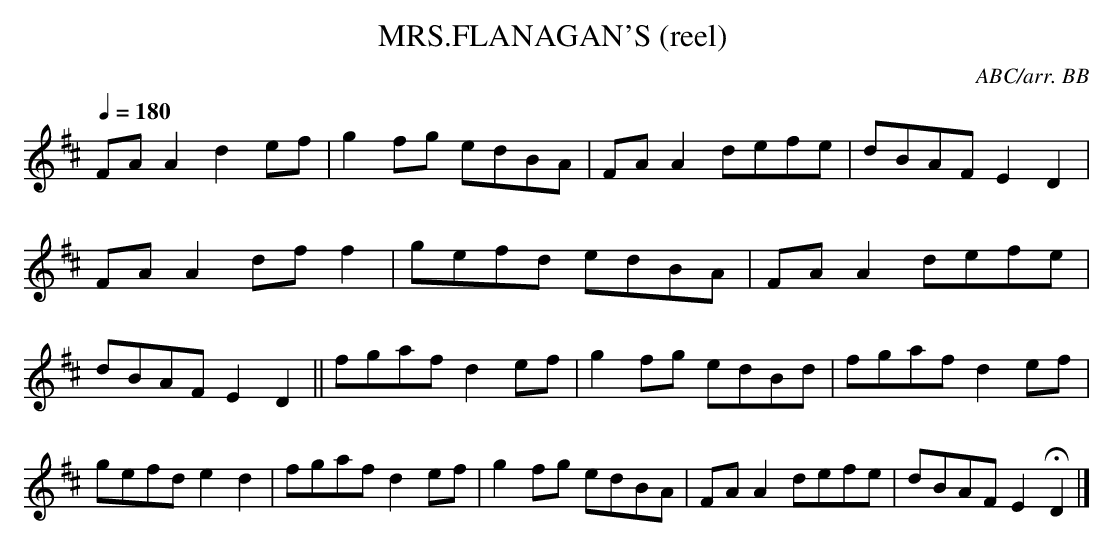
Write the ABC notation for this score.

X:1
T:MRS.FLANAGAN'S (reel) \
C:ABC/arr. BB\
M:4/4\
L:1/8\
Q:1/4=180\
K:D\
FAA2 d2ef|g2fg edBA|FAA2 defe|dBAF E2D2|\
FA A2 df f2|gefd edBA|FA A2 defe|dBAF E2 D2||\
fgaf d2 ef|g2 fg edBd|fgaf d2 ef|gefd e2 d2|\
fgaf d2 ef|g2 fg edBA|FA A2 defe|dBAF E2 HD2|]\
\
\
